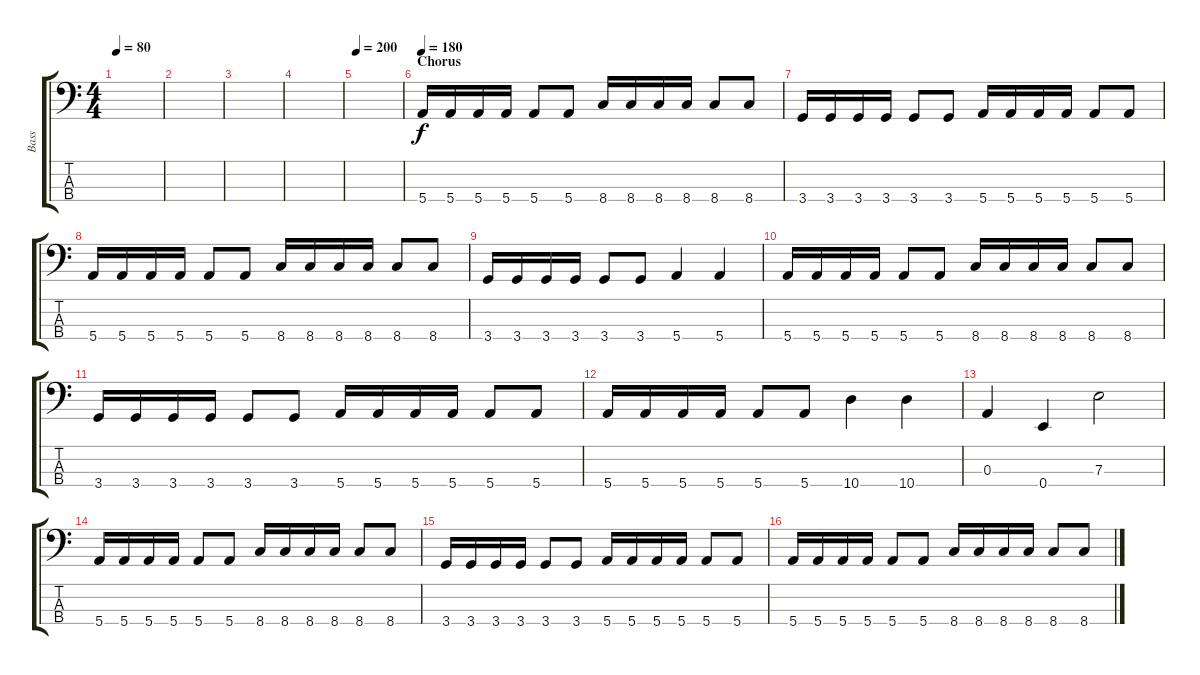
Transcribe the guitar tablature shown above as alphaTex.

\track ("Bass" "Bass") {instrument electricbassfinger}
\staff {score tabs}
\tuning (G2 D2 A1 E1) {hide}
\ts (4 4)
\tempo 80
\clef f4
\ks c
|
|
|
|
\tempo 200
|
\section ("" "Chorus")
\tempo 180
5.4.16 5.4.16 5.4.16 5.4.16 5.4.8 5.4.8 8.4.16 8.4.16 8.4.16 8.4.16 8.4.8 8.4.8 |
3.4.16 3.4.16 3.4.16 3.4.16 3.4.8 3.4.8 5.4.16 5.4.16 5.4.16 5.4.16 5.4.8 5.4.8 |
5.4.16 5.4.16 5.4.16 5.4.16 5.4.8 5.4.8 8.4.16 8.4.16 8.4.16 8.4.16 8.4.8 8.4.8 |
3.4.16 3.4.16 3.4.16 3.4.16 3.4.8 3.4.8 5.4.4 5.4.4 |
5.4.16 5.4.16 5.4.16 5.4.16 5.4.8 5.4.8 8.4.16 8.4.16 8.4.16 8.4.16 8.4.8 8.4.8 |
3.4.16 3.4.16 3.4.16 3.4.16 3.4.8 3.4.8 5.4.16 5.4.16 5.4.16 5.4.16 5.4.8 5.4.8 |
5.4.16 5.4.16 5.4.16 5.4.16 5.4.8 5.4.8 10.4.4 10.4.4 |
0.3.4 0.4.4 7.3.2 |
5.4.16 5.4.16 5.4.16 5.4.16 5.4.8 5.4.8 8.4.16 8.4.16 8.4.16 8.4.16 8.4.8 8.4.8 |
3.4.16 3.4.16 3.4.16 3.4.16 3.4.8 3.4.8 5.4.16 5.4.16 5.4.16 5.4.16 5.4.8 5.4.8 |
5.4.16 5.4.16 5.4.16 5.4.16 5.4.8 5.4.8 8.4.16 8.4.16 8.4.16 8.4.16 8.4.8 8.4.8
